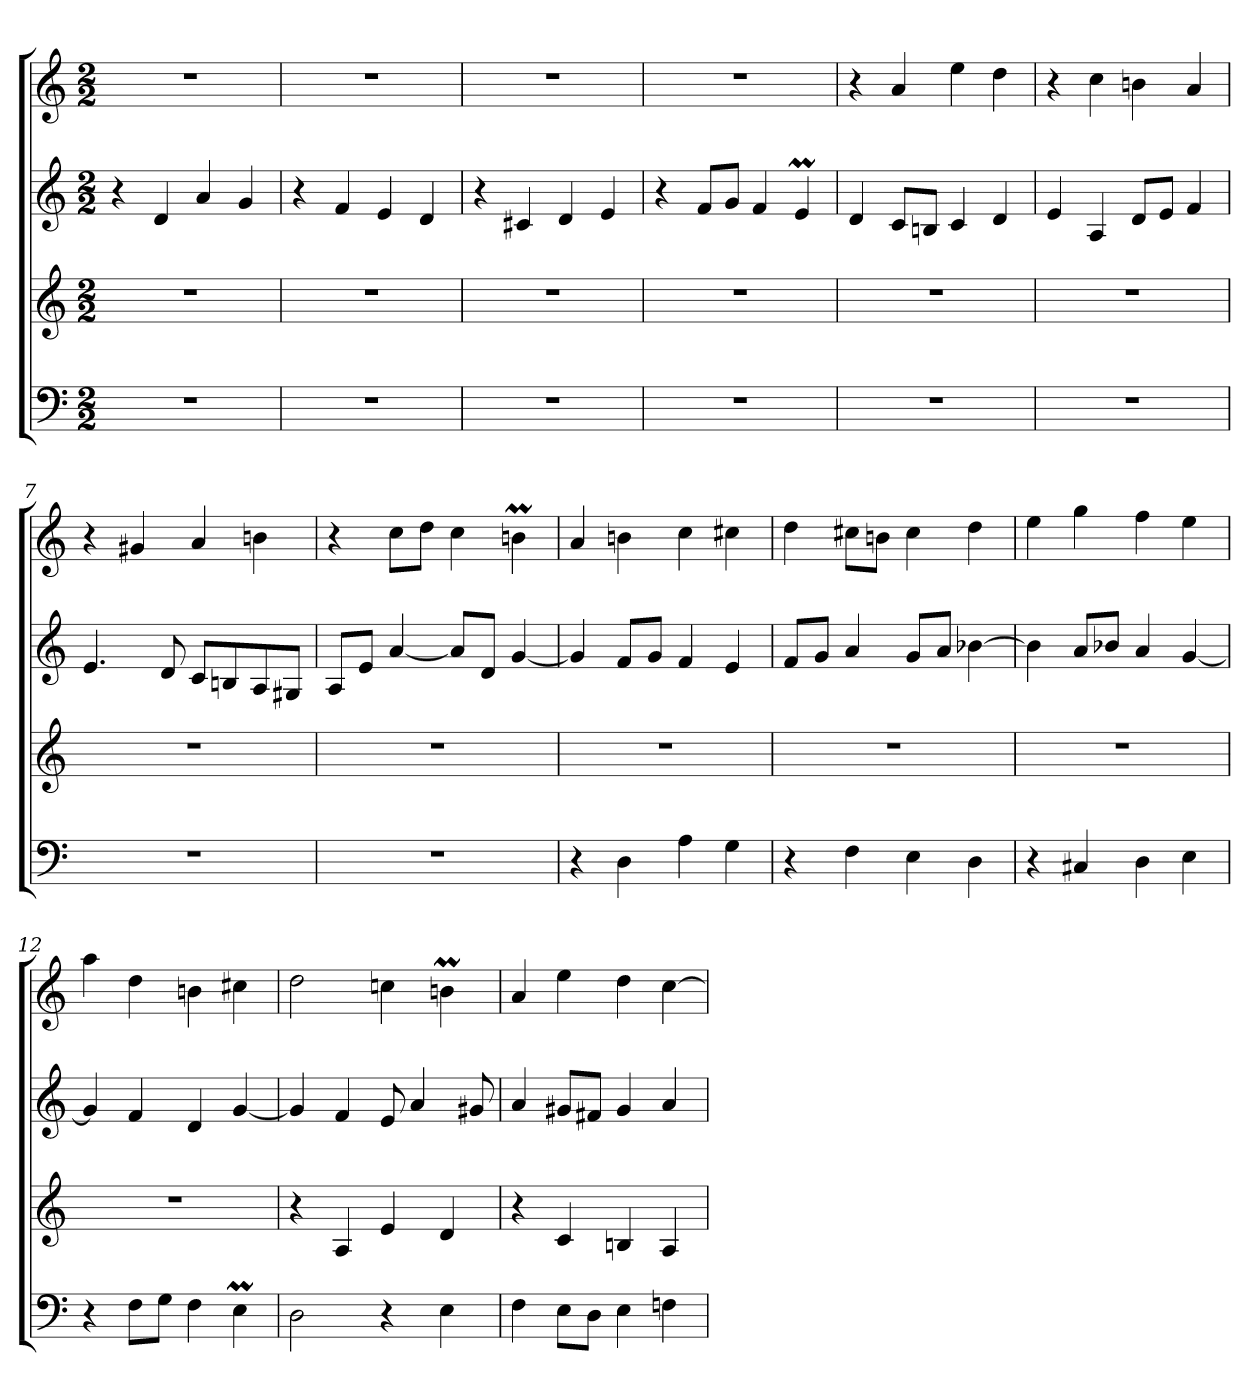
**kern	**kern	**kern	**kern
*part4	*part3	*part2	*part1
*staff4	*staff3	*staff2	*staff1
*M2/2	*M2/2	*M2/2	*M2/2
*MM98	*MM98	*MM98	*MM98
=1	=1	=1	=1
1r	1r	4r	1r
.	.	4d	.
.	.	4a	.
.	.	4g	.
=2	=2	=2	=2
1r	1r	4r	1r
.	.	4f	.
.	.	4e	.
.	.	4d	.
=3	=3	=3	=3
1r	1r	4r	1r
.	.	4c#X	.
.	.	4d	.
.	.	4e	.
=4	=4	=4	=4
1r	1r	4r	1r
.	.	8fL	.
.	.	8gJ	.
.	.	4f	.
.	.	4em	.
=5	=5	=5	=5
1r	1r	4d	4r
.	.	8cL	4a
.	.	8BnJ	.
.	.	4c	4ee
.	.	4d	4dd
=6	=6	=6	=6
1r	1r	4e	4r
.	.	4A	4cc
.	.	8dL	4bn
.	.	8eJ	.
.	.	4f	4a
=7	=7	=7	=7
1r	1r	4.e	4r
.	.	.	4g#X
.	.	8d	.
.	.	8cL	4a
.	.	8Bn	.
.	.	8A	4bn
.	.	8G#XJ	.
=8	=8	=8	=8
1r	1r	8AL	4r
.	.	8eJ	.
.	.	[4a	8ccL
.	.	.	8ddJ
.	.	8aL]	4cc
.	.	8dJ	.
.	.	[4g	4bnm
=9	=9	=9	=9
4r	1r	4g]	4a
4D	.	8fL	4bn
.	.	8gJ	.
4A	.	4f	4cc
4G	.	4e	4cc#X
=10	=10	=10	=10
4r	1r	8fL	4dd
.	.	8gJ	.
4F	.	4a	8cc#XL
.	.	.	8bnJ
4E	.	8gL	4cc#
.	.	8aJ	.
4D	.	[4b-X	4dd
=11	=11	=11	=11
4r	1r	4b-]	4ee
4C#X	.	8aL	4gg
.	.	8b-XJ	.
4D	.	4a	4ff
4E	.	[4g	4ee
=12	=12	=12	=12
4r	1r	4g]	4aa
8FL	.	4f	4dd
8GJ	.	.	.
4F	.	4d	4bn
4Em	.	[4g	4cc#X
=13	=13	=13	=13
2D	4r	4g]	2dd
.	4A	4f	.
4r	4e	8e	4ccn
.	.	4a	.
4E	4d	.	4bnm
.	.	8g#X	.
=14	=14	=14	=14
4F	4r	4a	4a
8EL	4c	8g#XL	4ee
8DJ	.	8f#XJ	.
4E	4Bn	4g#	4dd
4Fn	4A	4a	[4cc
=	=	=	=
*-	*-	*-	*-
